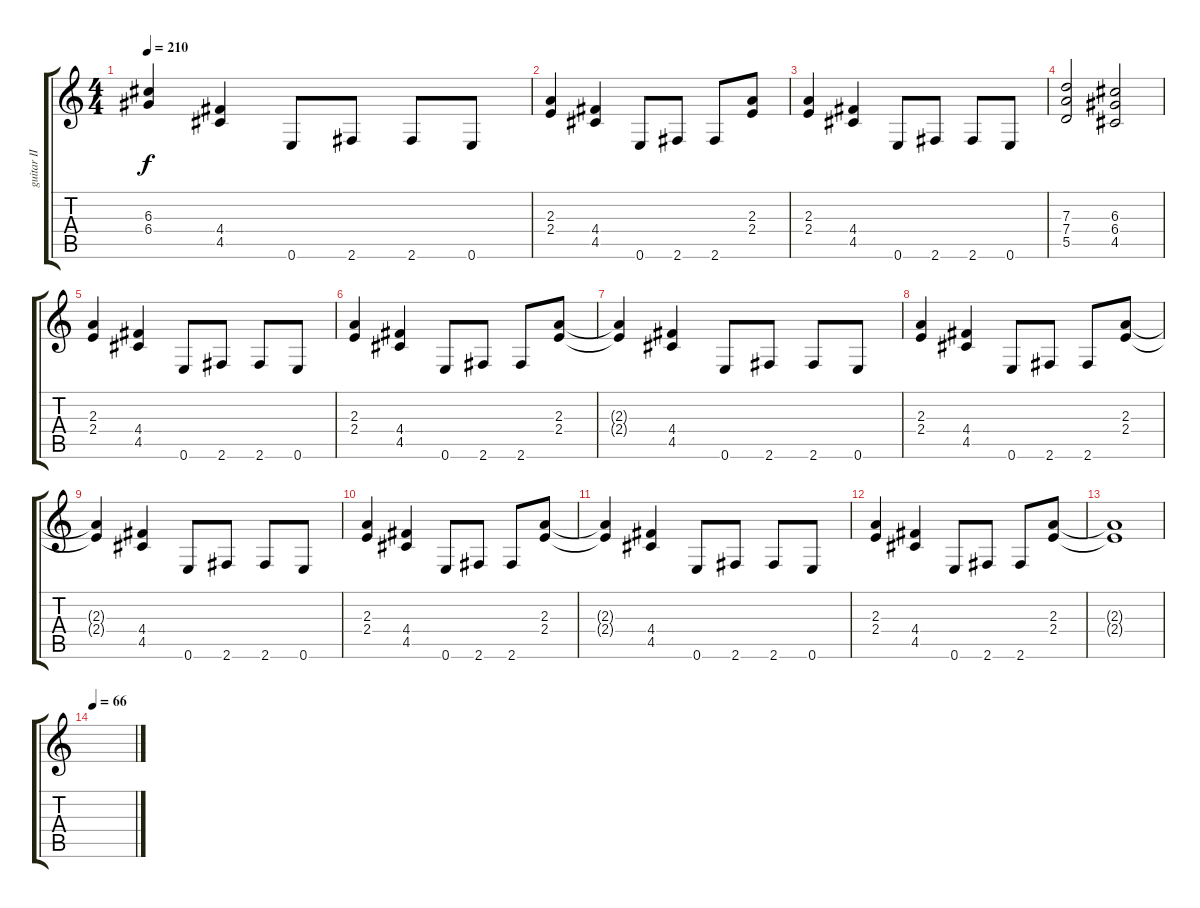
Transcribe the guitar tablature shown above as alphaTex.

\track ("guitar II" "guitar II") {instrument overdrivenguitar}
\staff {score tabs}
\tuning (E4 B3 G3 D3 A2 E2) {hide}
\ts (4 4)
\tempo 210
\clef g2
\ks c
(6.3{t} 6.4{t}).4{dy f} (4.4 4.5).4 0.6.8 2.6.8 2.6.8 0.6.8 |
(2.3 2.4).4 (4.4 4.5).4 0.6.8 2.6.8 2.6.8 (2.3 2.4).8 |
(2.3 2.4).4 (4.4 4.5).4 0.6.8 2.6.8 2.6.8 0.6.8 |
(7.3 7.4 5.5).2 (6.3 6.4 4.5).2 |
(2.3 2.4).4 (4.4 4.5).4 0.6.8 2.6.8 2.6.8 0.6.8 |
(2.3 2.4).4 (4.4 4.5).4 0.6.8 2.6.8 2.6.8 (2.3 2.4).8 |
(2.3{t} 2.4{t}).4 (4.4 4.5).4 0.6.8 2.6.8 2.6.8 0.6.8 |
(2.3 2.4).4 (4.4 4.5).4 0.6.8 2.6.8 2.6.8 (2.3 2.4).8 |
(2.3{t} 2.4{t}).4 (4.4 4.5).4 0.6.8 2.6.8 2.6.8 0.6.8 |
(2.3 2.4).4 (4.4 4.5).4 0.6.8 2.6.8 2.6.8 (2.3 2.4).8 |
(2.3{t} 2.4{t}).4 (4.4 4.5).4 0.6.8 2.6.8 2.6.8 0.6.8 |
(2.3 2.4).4 (4.4 4.5).4 0.6.8 2.6.8 2.6.8 (2.3 2.4).8 |
(2.3{t} 2.4{t}).1 |
\tempo 66
